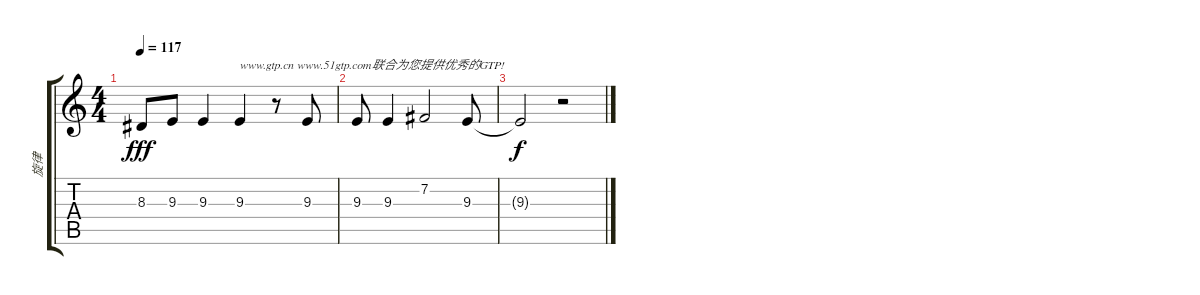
\track ("旋律" "旋律") {instrument clarinet}
\staff {score tabs}
\tuning (E4 B3 G3 D3 A2 E2) {hide}
\ts (4 4)
\tempo 117
\clef g2
\ks c
8.3.8{dy fff} 9.3.8 9.3.4 9.3.4{txt "www.gtp.cn www.51gtp.com联合为您提供优秀的GTP!"} r.8 9.3.8 |
9.3.8 9.3.4 7.2.2 9.3.8 |
9.3{t}.2{dy f} r.2
